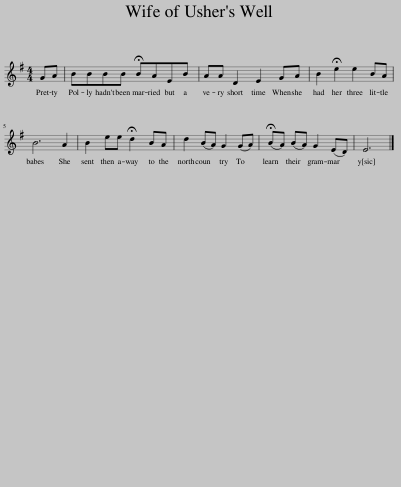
X:1
L:1/8
M:4/4
I:linebreak $
K:Emin
V:1 treble
V:1
 GA | BBBB !fermata!BAEB | AA D2 E2 GA | B2 !fermata!e2 e2 BA |$ B6 A2 | %5
 B2 ee !fermata!d2 BA | d2 (BA) G2 (GA) | (!fermata!BA) (BA) G2 (ED) | E6 |] %9
